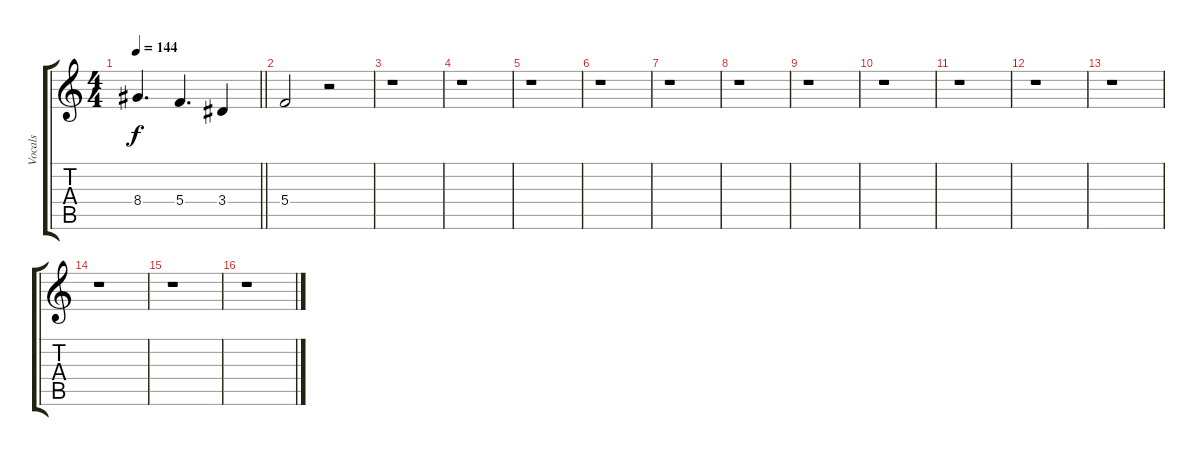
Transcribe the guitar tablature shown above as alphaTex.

\track ("Vocals" "Vocals") {instrument choiraahs}
\staff {score tabs}
\tuning (D5 A4 F4 C4 G3 D3) {hide}
\ts (4 4)
\tempo 144
\clef g2
\barLineRight lightlight
\ks c
8.4.4{d dy f} 5.4.4{d} 3.4.4 |
5.4.2 r.2 |
r.1 |
r.1 |
r.1 |
r.1 |
r.1 |
r.1 |
r.1 |
r.1 |
r.1 |
r.1 |
r.1 |
r.1 |
r.1 |
r.1
